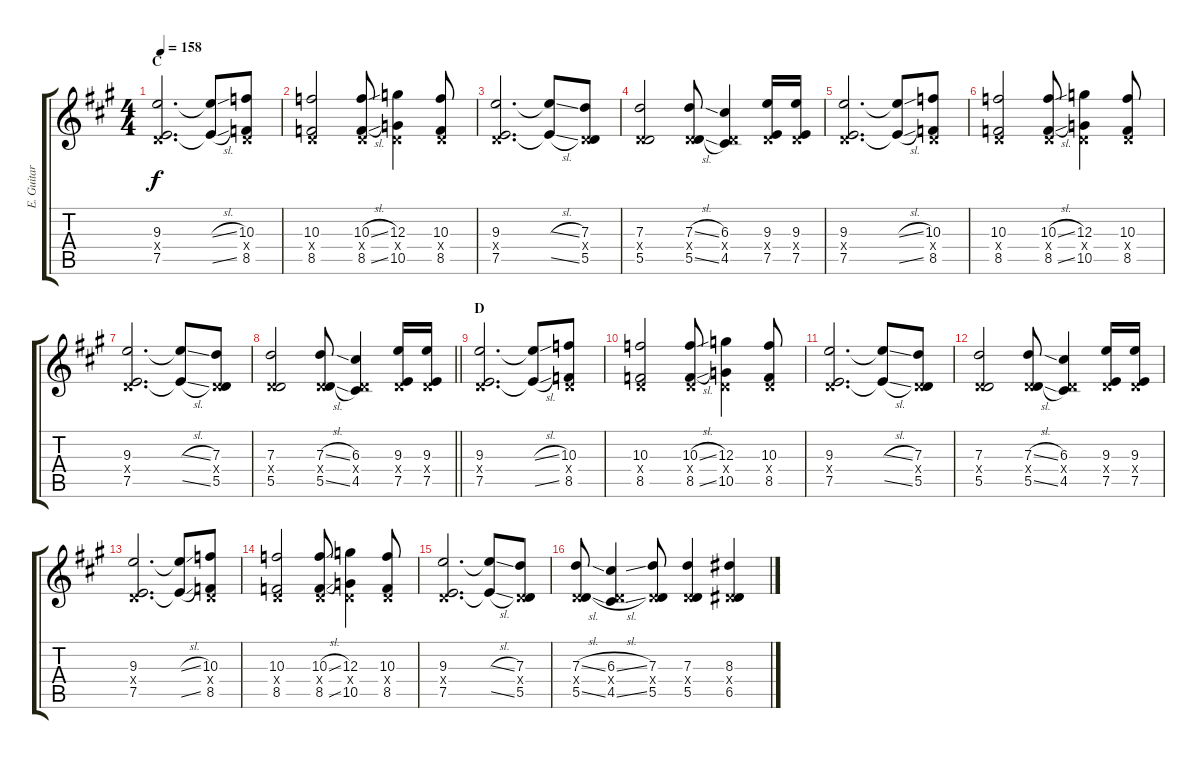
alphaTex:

\track ("E. Guitar I" "E. Guitar ") {instrument overdrivenguitar}
\staff {score tabs}
\tuning (E4 B3 G3 D3 A2 E2) {hide}
\ts (4 4)
\section ("" "C")
\tempo 158
\clef g2
\ks a
(9.3 0.4{x} 7.5).2{d dy f} (9.3{sl t} 7.5{sl t}).8 (10.3 0.4{x} 8.5).8 |
(10.3 0.4{x} 8.5).2 (10.3{sl} 0.4{x} 8.5{sl}).8 (12.3 0.4{x} 10.5).4 (10.3 0.4{x} 8.5).8 |
(9.3 0.4{x} 7.5).2{d} (9.3{sl t} 7.5{sl t}).8 (7.3 0.4{x} 5.5).8 |
(7.3 0.4{x} 5.5).2 (7.3{sl} 0.4{x} 5.5{sl}).8 (6.3 0.4{x} 4.5).4 (9.3 0.4{x} 7.5).16 (9.3 0.4{x} 7.5).16 |
(9.3 0.4{x} 7.5).2{d} (9.3{sl t} 7.5{sl t}).8 (10.3 0.4{x} 8.5).8 |
(10.3 0.4{x} 8.5).2 (10.3{sl} 0.4{x} 8.5{sl}).8 (12.3 0.4{x} 10.5).4 (10.3 0.4{x} 8.5).8 |
(9.3 0.4{x} 7.5).2{d} (9.3{sl t} 7.5{sl t}).8 (7.3 0.4{x} 5.5).8 |
\barLineRight lightlight
(7.3 0.4{x} 5.5).2 (7.3{sl} 0.4{x} 5.5{sl}).8 (6.3 0.4{x} 4.5).4 (9.3 0.4{x} 7.5).16 (9.3 0.4{x} 7.5).16 |
\section ("" "D")
(9.3 0.4{x} 7.5).2{d} (9.3{sl t} 7.5{sl t}).8 (10.3 0.4{x} 8.5).8 |
(10.3 0.4{x} 8.5).2 (10.3{sl} 0.4{x} 8.5{sl}).8 (12.3 0.4{x} 10.5).4 (10.3 0.4{x} 8.5).8 |
(9.3 0.4{x} 7.5).2{d} (9.3{sl t} 7.5{sl t}).8 (7.3 0.4{x} 5.5).8 |
(7.3 0.4{x} 5.5).2 (7.3{sl} 0.4{x} 5.5{sl}).8 (6.3 0.4{x} 4.5).4 (9.3 0.4{x} 7.5).16 (9.3 0.4{x} 7.5).16 |
(9.3 0.4{x} 7.5).2{d} (9.3{sl t} 7.5{sl t}).8 (10.3 0.4{x} 8.5).8 |
(10.3 0.4{x} 8.5).2 (10.3{sl} 0.4{x} 8.5{sl}).8 (12.3 0.4{x} 10.5).4 (10.3 0.4{x} 8.5).8 |
(9.3 0.4{x} 7.5).2{d} (9.3{sl t} 7.5{sl t}).8 (7.3 0.4{x} 5.5).8 |
(7.3{sl} 0.4{x} 5.5{sl}).8 (6.3{sl} 0.4{x} 4.5{sl}).4 (7.3 0.4{x} 5.5).8 (7.3 0.4{x} 5.5).4 (8.3 0.4{x} 6.5).4
